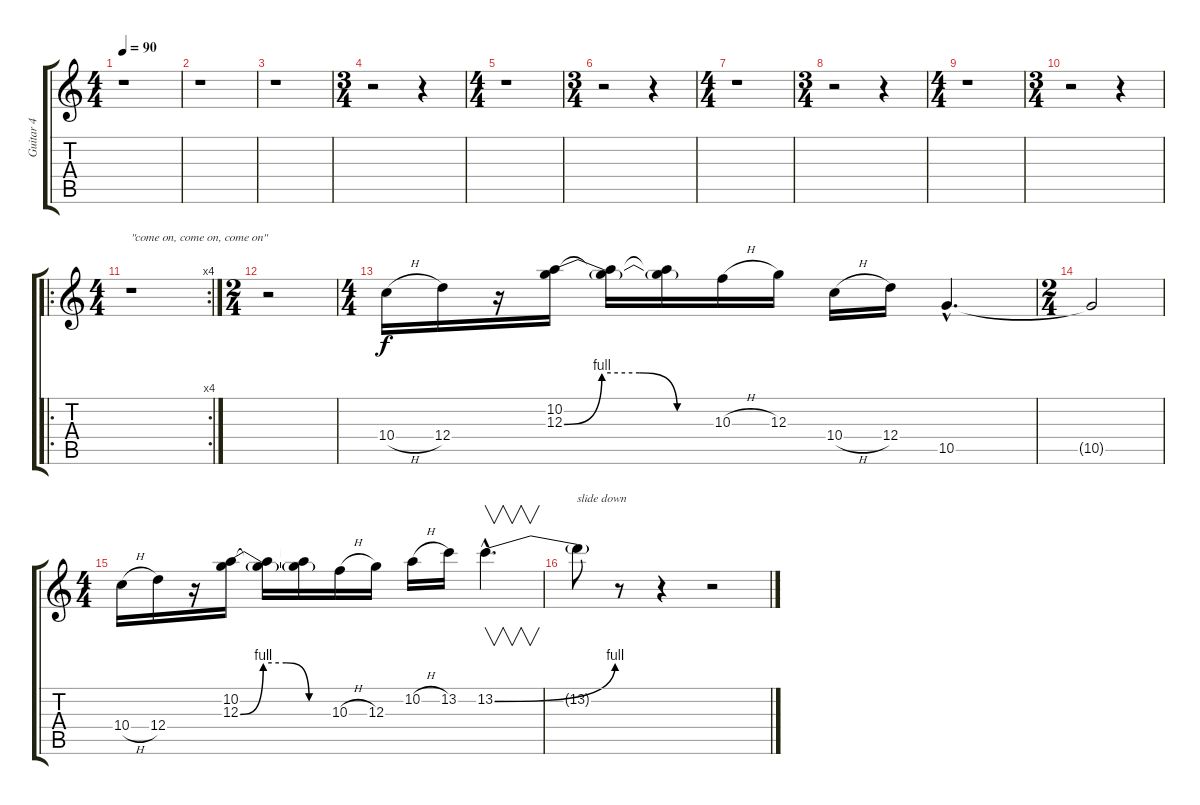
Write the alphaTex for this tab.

\track ("Guitar 4" "Guitar 4") {instrument electricguitarclean}
\staff {score tabs}
\tuning (E4 B3 G3 D3 A2 D2) {hide}
\ts (4 4)
\tempo 90
\clef g2
\ks c
r.1{dy f} |
r.1 |
r.1 |
\ts (3 4)
r.2 r.4 |
\ts (4 4)
r.1 |
\ts (3 4)
r.2 r.4 |
\ts (4 4)
r.1 |
\ts (3 4)
r.2 r.4 |
\ts (4 4)
r.1 |
\ts (3 4)
r.2 r.4 |
\ro
\rc 4
\ts (4 4)
r.1{txt "\"come on, come on, come on\""} |
\ts (2 4)
r.2 |
\ts (4 4)
10.4{h}.16 12.4.16 r.16 (10.2 12.3{be (custom 0 0 15 4 30 4 45 0 60 0)}).16 (10.2{t} 12.3{t}).16 (10.2{t} 12.3{t}).16 10.3{h}.16 12.3.16 10.4{h}.16 12.4.16 10.5{hac}.4{d} |
\ts (2 4)
10.5{t}.2 |
\ts (4 4)
10.4{h}.16 12.4.16 r.16 (10.2 12.3{be (custom 0 0 15 4 30 4 45 0 60 0)}).16 (10.2{t} 12.3{t}).16 (10.2{t} 12.3{t}).16 10.3{h}.16 12.3.16 10.2{h}.16 13.2.16 13.2{be (bend 0 0 60 4) hac}.4{v d} |
13.2{t}.8{txt "slide down"} r.8 r.4 r.2
